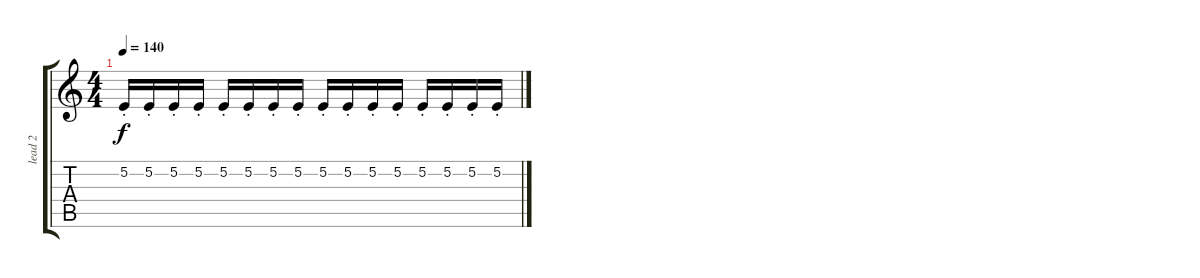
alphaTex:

\track ("lead 2" "lead 2") {instrument lead2sawtooth}
\staff {score tabs}
\tuning (E4 B3 G3 D3 A2 E2) {hide}
\ts (4 4)
\tempo 140
\clef g2
\ks c
5.2{st}.16{dy f} 5.2{st}.16 5.2{st}.16 5.2{st}.16 5.2{st}.16 5.2{st}.16 5.2{st}.16 5.2{st}.16 5.2{st}.16 5.2{st}.16 5.2{st}.16 5.2{st}.16 5.2{st}.16 5.2{st}.16 5.2{st}.16 5.2{st}.16
